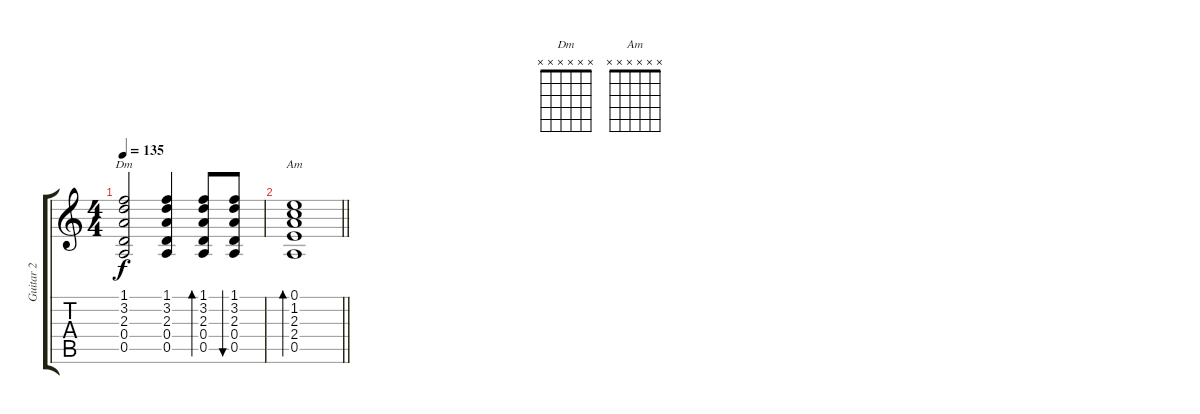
\track ("Guitar 2" "Guitar 2") {instrument acousticguitarnylon}
\staff {score tabs}
\tuning (E4 B3 G3 D3 A2 E2) {hide}
\chord ("Dm" x x x x x x)
\chord ("Am" x x x x x x)
\ts (4 4)
\tempo 135
\clef g2
\ks c
(1.1 3.2 2.3 0.4 0.5).2{ch "Dm" dy f volume 2} (1.1 3.2 2.3 0.4 0.5).4 (1.1 3.2 2.3 0.4 0.5).8{bd 60} (1.1 3.2 2.3 0.4 0.5).8{bu 60} |
\barLineRight lightlight
(0.1 1.2 2.3 2.4 0.5).1{bd 60 ch "Am" volume 1}
